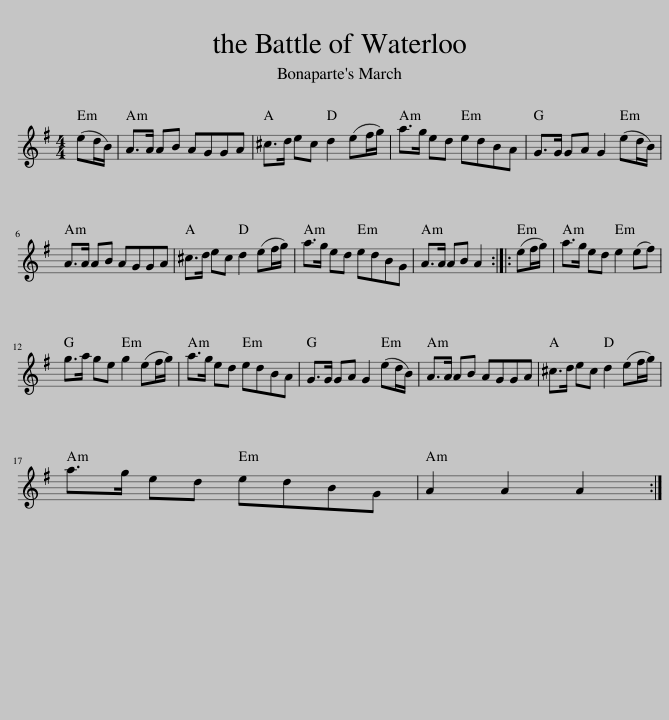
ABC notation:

X:1
L:1/8
M:4/4
I:linebreak $
K:G
V:1 treble
V:1
 (ed/B/) | A>A AB AGGA | ^c>d ec d2 (ef/g/) | a>g ed edBA | G>G GA G2 (ed/B/) |$ %5
 A>A AB AGGA | ^c>d ec d2 (ef/g/) | a>g ed edBG | A>A AB A2 :: (ef/g/) | %10
 a>g ed e2 (ef) |$ g>a ge g2 (ef/g/) | a>g ed edBA | G>G GA G2 (ed/B/) | A>A AB AGGA | %15
 ^c>d ec d2 (ef/g/) |$ a>g ed edBG | A2 A2 A2 :| %18
